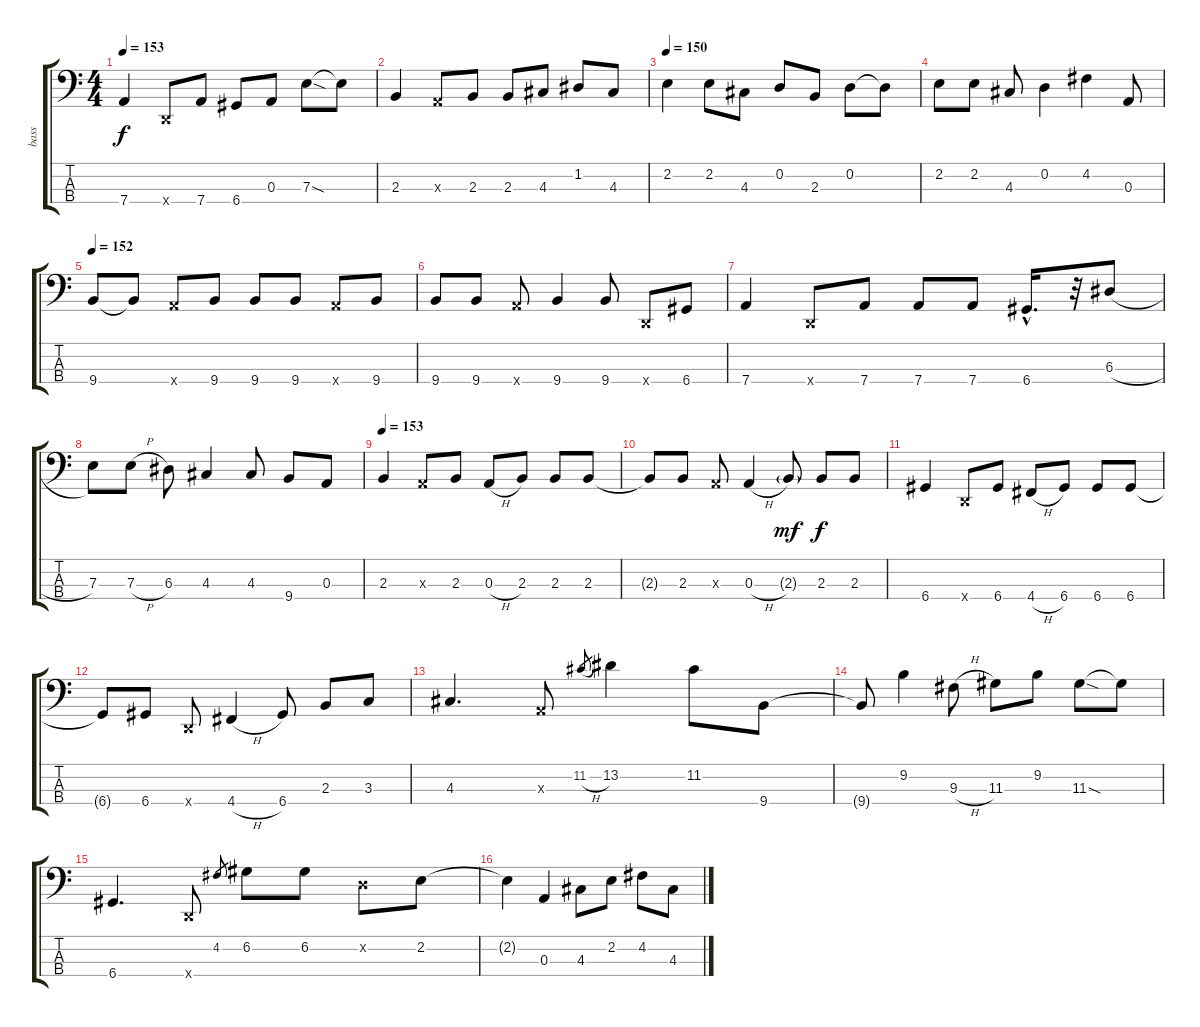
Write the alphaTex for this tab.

\track ("bass" "bass") {instrument electricbasspick}
\staff {score tabs}
\tuning (G3 D2 A1 D1) {hide}
\ts (4 4)
\tempo 153
\clef f4
\ks c
7.4.4{dy f} 0.4{x}.8 7.4.8 6.4.8 0.3.8 7.3{sod}.8 7.3{t}.8 |
2.3.4 0.3{x}.8 2.3.8 2.3.8 4.3.8 1.2.8 4.3.8 |
\tempo 150
2.2.4 2.2.8 4.3.8 0.2.8 2.3.8 0.2.8 0.2{t}.8 |
2.2.8 2.2.8 4.3.8 0.2.4 4.2.4 0.3.8 |
\tempo 152
9.4.8 9.4{t}.8 7.4{x}.8 9.4.8 9.4.8 9.4.8 7.4{x}.8 9.4.8 |
9.4.8 9.4.8 7.4{x}.8 9.4.4 9.4.8 0.4{x}.8 6.4.8 |
7.4.4 0.4{x}.8 7.4.8 7.4.8 7.4.8 6.4{hac}.16{d} r.32 6.3{h}.8 |
7.3.8 7.3{h}.8 6.3.8 4.3.4 4.3.8 9.4.8 0.3.8 |
\tempo 153
2.3.4 0.3{x}.8 2.3.8 0.3{h}.8 2.3.8 2.3.8 2.3.8 |
2.3{t}.8 2.3.8 0.3{x}.8 0.3{h}.4 2.3{g}.8{dy mf} 2.3.8{dy f} 2.3.8 |
6.4.4 0.4{x}.8 6.4.8 4.4{h}.8 6.4.8 6.4.8 6.4.8 |
6.4{t}.8 6.4.8 0.4{x}.8 4.4{h}.4 6.4.8 2.3.8 3.3.8 |
4.3.4{d} 0.3{x}.8 11.2{h}.8{gr} 13.2.4 11.2.8 9.4.8 |
9.4{t}.8 9.2.4 9.3{h}.8 11.3.8 9.2.8 11.3{sod}.8 11.3{t}.8 |
6.4.4{d} 0.4{x}.8 4.2.8{gr} 6.2.8 6.2.8 0.2{x}.8 2.2.8 |
2.2{t}.4 0.3.4 4.3.8 2.2.8 4.2.8 4.3.8
